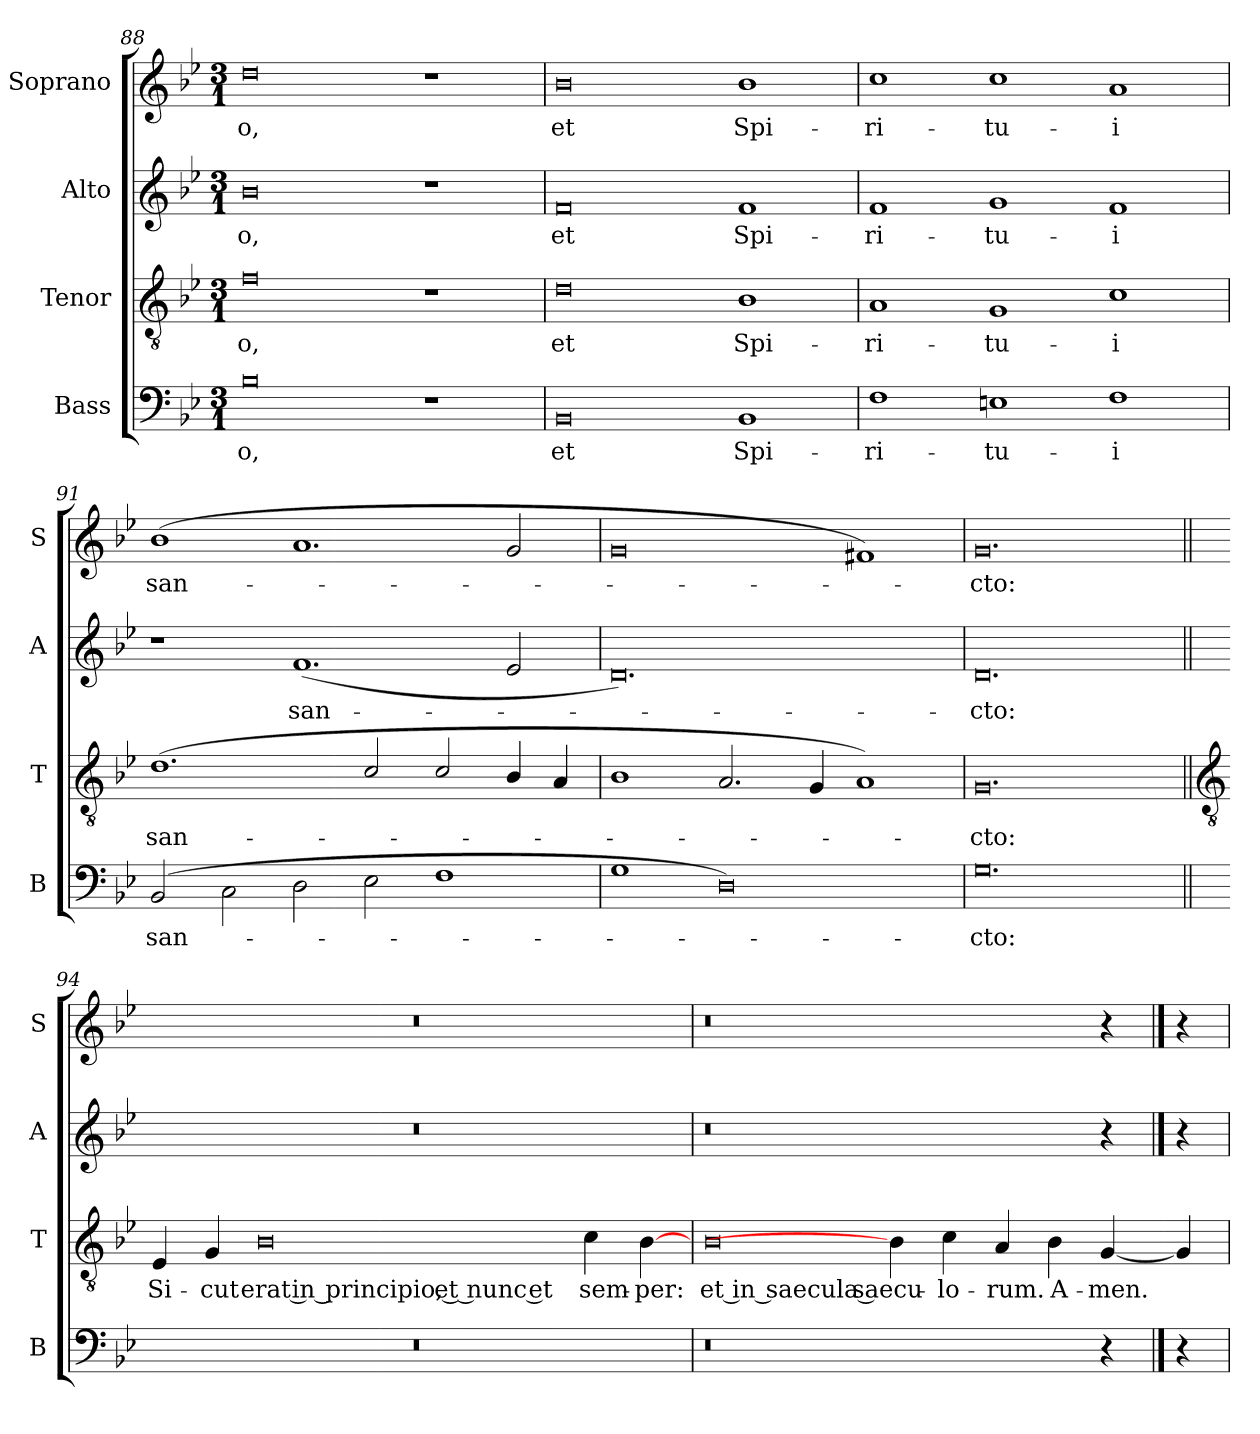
**kern	**text	**kern	**text	**kern	**text	**kern	**text
*part4	*part4	*part3	*part3	*part2	*part2	*part1	*part1
*staff4	*staff4	*staff3	*staff3	*staff2	*staff2	*staff1	*staff1
*I"Bass	*	*I"Tenor	*	*I"Alto	*	*I"Soprano	*
*I'B	*	*I'T	*	*I'A	*	*I'S	*
*clefF4	*	*clefGv2	*	*clefG2	*	*clefG2	*
*k[b-e-]	*	*k[b-e-]	*	*k[b-e-]	*	*k[b-e-]	*
*B-:	*	*B-:	*	*B-:	*	*B-:	*
*M3/1	*	*M3/1	*	*M3/1	*	*M3/1	*
=88	=88	=88	=88	=88	=88	=88	=88
!	!LO:LY:b	!	!LO:LY:b	!	!LO:LY:b	!	!LO:LY:b
0B-	-o,	0f	-o,	0b-	-o,	0dd	-o,
1r	.	1r	.	1r	.	1r	.
=89	=89	=89	=89	=89	=89	=89	=89
!	!LO:LY:b	!	!LO:LY:b	!	!LO:LY:b	!	!LO:LY:b
0BB-	et	0d	et	0f	et	0b-	et
!	!LO:LY:b	!	!LO:LY:b	!	!LO:LY:b	!	!LO:LY:b
1BB-	Spi-	1B-	Spi-	1f	Spi-	1b-	Spi-
=90	=90	=90	=90	=90	=90	=90	=90
!	!LO:LY:b	!	!LO:LY:b	!	!LO:LY:b	!	!LO:LY:b
1F	-ri-	1A	-ri-	1f	-ri-	1cc	-ri-
!	!LO:LY:b	!	!LO:LY:b	!	!LO:LY:b	!	!LO:LY:b
1En	-tu-	1G	-tu-	1g	-tu-	1cc	-tu-
!	!LO:LY:b	!	!LO:LY:b	!	!LO:LY:b	!	!LO:LY:b
1F	-i	1c	-i	1f	-i	1a	-i
=91	=91	=91	=91	=91	=91	=91	=91
!	!LO:LY:b	!	!LO:LY:b	!	!	!	!LO:LY:b
(>2BB-	san-	(<1.d	san-	1r	.	(<1b-	san-
2C\	.	.	.	.	.	.	.
!	!	!	!	!	!LO:LY:b	!	!
2D	.	.	.	(<1.f	san-	1.a	.
2E-	.	2c/	.	.	.	.	.
1F	.	2c/	.	.	.	.	.
.	.	4B-/	.	2e-	.	2g	.
.	.	4A	.	.	.	.	.
=92	=92	=92	=92	=92	=92	=92	=92
1G	.	1B-/	.	0.d)	.	0g	.
0D)	.	2.A	.	.	.	.	.
.	.	4G/	.	.	.	.	.
.	.	1A)	.	.	.	1f#X)	.
=93	=93	=93	=93	=93	=93	=93	=93
!	!LO:LY:b	!	!LO:LY:b	!	!LO:LY:b	!	!LO:LY:b
0.G	cto:	0.G	cto:	0.d	cto:	0.g	cto:
!!LO:LB:g=z
=94||	=94||	=94||	=94||	=94||	=94||	=94||	=94||
*	*	*clefGv2	*	*	*	*	*
!	!	!	!LO:LY:b	!	!	!	!
0.r	.	4E-	Si-	0.r	.	0.r	.
!	!	!	!LO:LY:b	!	!	!	!
.	.	4G	-cut	.	.	.	.
!	!	!	!LO:LY:b	!	!	!	!
.	.	0B-	erat in principio, et nunc et	.	.	.	.
!	!	!	!LO:LY:b	!	!	!	!
.	.	4c	sem-	.	.	.	.
!	!	!	!LO:LY:b	!	!	!	!
.	.	[4B-	-per:	.	.	.	.
=95	=95	=95	=95	=95	=95	=95	=95
!	!	!	!LO:LY:b	!	!	!	!
0.r	.	0B-	et in saecula saecu-	0.r	.	0.r	.
.	.	4B-]	.	.	.	.	.
!	!	!	!LO:LY:b	!	!	!	!
.	.	4c	-lo-	.	.	.	.
!	!	!	!LO:LY:b	!	!	!	!
.	.	4A	-rum.	.	.	.	.
!	!	!	!LO:LY:b	!	!	!	!
.	.	4B-	A-	.	.	.	.
!	!	!	!LO:LY:b	!	!	!	!
4r	.	[4G	-men.	4r	.	4r	.
==96	==96	=96-	==96	==96	==96	==96	==96
4r	.	4G]	.	4r	.	4r	.
=	=	=	=	=	=	=	=
*-	*-	*-	*-	*-	*-	*-	*-
